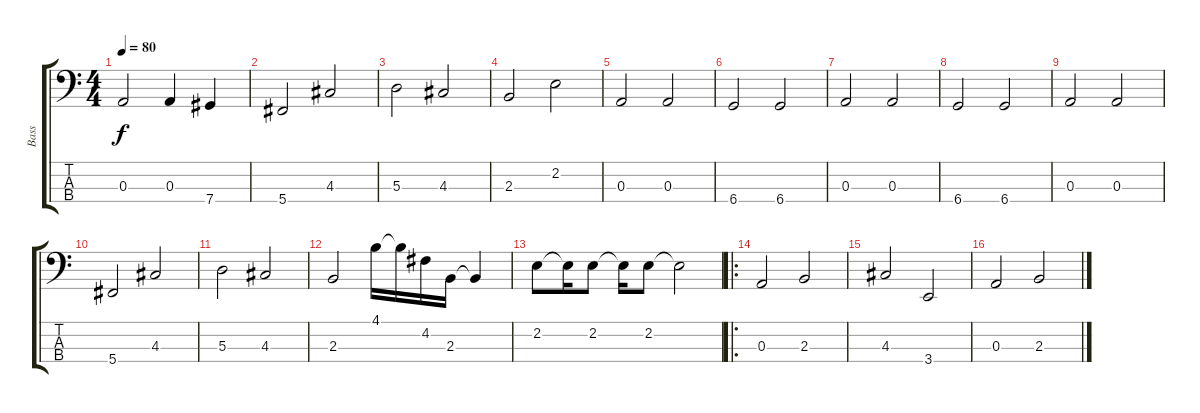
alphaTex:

\track ("Bass" "Bass") {instrument fretlessbass}
\staff {score tabs}
\tuning (G2 D2 A1 Db1) {hide}
\ts (4 4)
\tempo 80
\clef f4
\ks c
0.3.2{dy f} 0.3.4 7.4.4 |
5.4.2 4.3.2 |
5.3.2 4.3.2 |
2.3.2 2.2.2 |
0.3.2 0.3.2 |
6.4.2 6.4.2 |
0.3.2 0.3.2 |
6.4.2 6.4.2 |
0.3.2 0.3.2 |
5.4.2 4.3.2 |
5.3.2 4.3.2 |
2.3.2 4.1.16 4.1{t}.16 4.2.16 2.3.16 2.3{t}.4 |
2.2.8 2.2{t}.16 2.2.8 2.2{t}.16 2.2.8 2.2{t}.2 |
\ro
0.3.2 2.3.2 |
4.3.2 3.4.2 |
0.3.2 2.3.2
